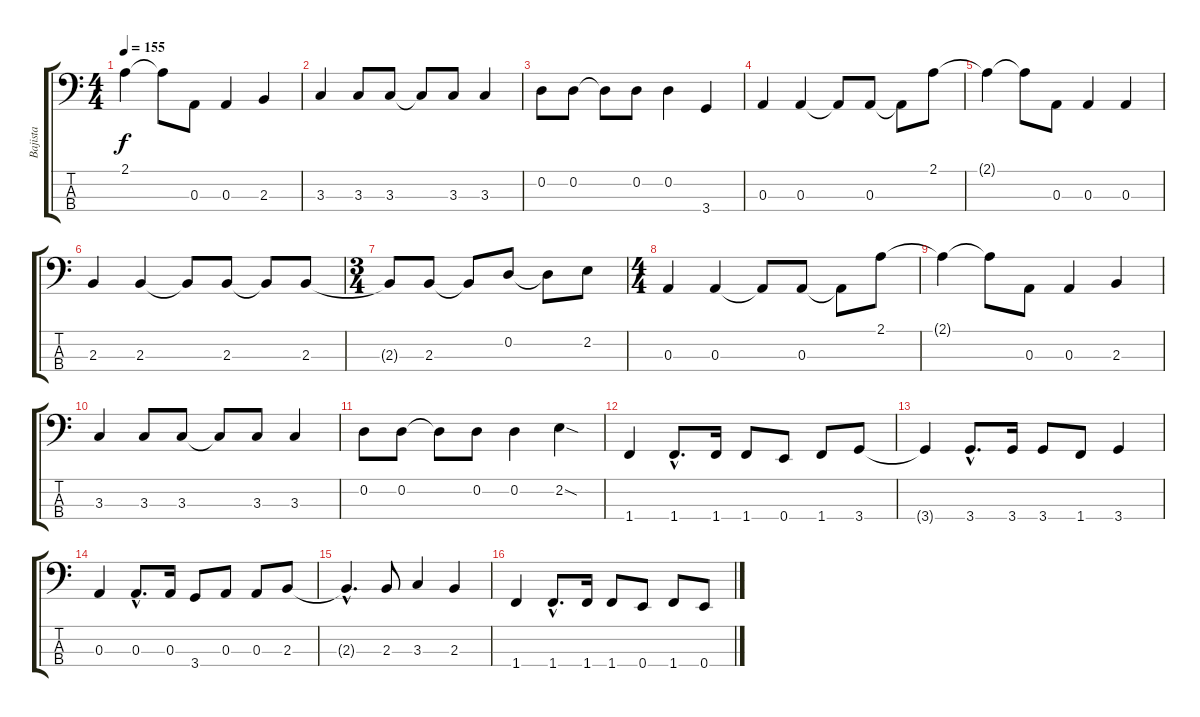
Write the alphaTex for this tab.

\track ("Bajista" "Bajista") {instrument electricbassfinger}
\staff {score tabs}
\tuning (G2 D2 A1 E1) {hide}
\ts (4 4)
\tempo 155
\clef f4
\ks c
2.1{t}.4{dy f} 2.1{t}.8 0.3.8 0.3.4 2.3.4 |
3.3.4 3.3.8 3.3.8 3.3{t}.8 3.3.8 3.3.4 |
0.2.8 0.2.8 0.2{t}.8 0.2.8 0.2.4 3.4.4 |
0.3.4 0.3.4 0.3{t}.8 0.3.8 0.3{t}.8 2.1.8 |
2.1{t}.4 2.1{t}.8 0.3.8 0.3.4 0.3.4 |
2.3.4 2.3.4 2.3{t}.8 2.3.8 2.3{t}.8 2.3.8 |
\ts (3 4)
2.3{t}.8 2.3.8 2.3{t}.8 0.2.8 0.2{t}.8 2.2.8 |
\ts (4 4)
0.3.4 0.3.4 0.3{t}.8 0.3.8 0.3{t}.8 2.1.8 |
2.1{t}.4 2.1{t}.8 0.3.8 0.3.4 2.3.4 |
3.3.4 3.3.8 3.3.8 3.3{t}.8 3.3.8 3.3.4 |
0.2.8 0.2.8 0.2{t}.8 0.2.8 0.2.4 2.2{sod}.4 |
1.4.4 1.4{hac}.8{d} 1.4.16 1.4.8 0.4.8 1.4.8 3.4.8 |
3.4{t}.4 3.4{hac}.8{d} 3.4.16 3.4.8 1.4.8 3.4.4 |
0.3.4 0.3{hac}.8{d} 0.3.16 3.4.8 0.3.8 0.3.8 2.3.8 |
2.3{hac t}.4{d} 2.3.8 3.3.4 2.3.4 |
1.4.4 1.4{hac}.8{d} 1.4.16 1.4.8 0.4.8 1.4.8 0.4.8
